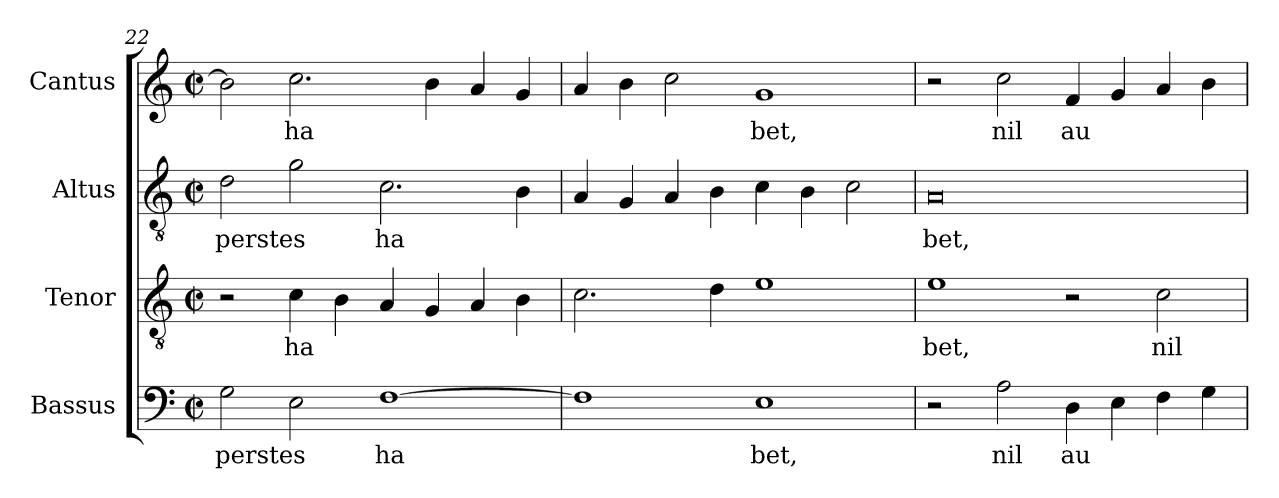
**kern	**text	**kern	**text	**kern	**text	**kern	**text
*part4	*part4	*part3	*part3	*part2	*part2	*part1	*part1
*staff4	*staff4	*staff3	*staff3	*staff2	*staff2	*staff1	*staff1
*I"Bassus	*	*I"Tenor	*	*I"Altus	*	*I"Cantus	*
*clefF4	*	*clefGv2	*	*clefGv2	*	*clefG2	*
*k[]	*	*k[]	*	*k[]	*	*k[]	*
*C:	*	*C:	*	*C:	*	*C:	*
*M2/2	*	*M2/2	*	*M2/2	*	*M2/2	*
*met(c|)	*	*met(c|)	*	*met(c|)	*	*met(c|)	*
=22	=22	=22	=22	=22	=22	=22	=22
!	!LO:LY:b	!	!	!	!LO:LY:b	!	!LO:LY:b
2G\	perstes	2r	.	2d\	-perstes	2b\]	.
!	!LO:LY:b	!	!LO:LY:b	!	!LO:LY:b	!	!LO:LY:b
2E\	.	4c\	ha-	2g\	.	2.cc\	ha
!	!	!	!LO:LY:b	!	!	!	!
.	.	4B\	--	.	.	.	.
!	!LO:LY:b	!	!LO:LY:b	!	!LO:LY:b	!	!
[<1F	ha	4A/	--	2.c\	ha-	.	.
!	!	!	!LO:LY:b	!	!	!	!LO:LY:b
.	.	4G/	--	.	.	4b\	.
!	!	!	!LO:LY:b	!	!	!	!LO:LY:b
.	.	4A/	--	.	.	4a/	.
!	!	!	!LO:LY:b	!	!LO:LY:b	!	!LO:LY:b
.	.	4B\	--	4B\	--	4g/	.
!!LO:LB:g=z
=23	=23	=23	=23	=23	=23	=23	=23
!	!LO:LY:b	!	!LO:LY:b	!	!LO:LY:b	!	!LO:LY:b
1F]	.	2.c\	--	4A/	--	4a/	.
!	!	!	!	!	!LO:LY:b	!	!LO:LY:b
.	.	.	.	4G/	--	4b\	.
!	!	!	!	!	!LO:LY:b	!	!LO:LY:b
.	.	.	.	4A/	--	2cc\	.
!	!	!	!LO:LY:b	!	!LO:LY:b	!	!
.	.	4d\	--	4B\	--	.	.
!	!LO:LY:b	!	!LO:LY:b	!	!LO:LY:b	!	!LO:LY:b
1E	bet,	1e	--	4c\	--	1g	bet,
!	!	!	!	!	!LO:LY:b	!	!
.	.	.	.	4B\	--	.	.
!	!	!	!	!	!LO:LY:b	!	!
.	.	.	.	2c\	--	.	.
=24	=24	=24	=24	=24	=24	=24	=24
!	!	!	!LO:LY:b	!	!LO:LY:b	!	!
2r	.	1e	-bet,	0A	-bet,	2r	.
!	!LO:LY:b	!	!	!	!	!	!LO:LY:b
2A\	nil	.	.	.	.	2cc\	nil
!	!LO:LY:b	!	!	!	!	!	!LO:LY:b
4D\	au	2r	.	.	.	4f/	au-
!	!LO:LY:b	!	!	!	!	!	!LO:LY:b
4E\	.	.	.	.	.	4g/	--
!	!LO:LY:b	!	!LO:LY:b	!	!	!	!LO:LY:b
4F\	.	2c\	nil	.	.	4a/	--
!	!LO:LY:b	!	!	!	!	!	!LO:LY:b
4G\	.	.	.	.	.	4b\	--
=	=	=	=	=	=	=	=
*-	*-	*-	*-	*-	*-	*-	*-
